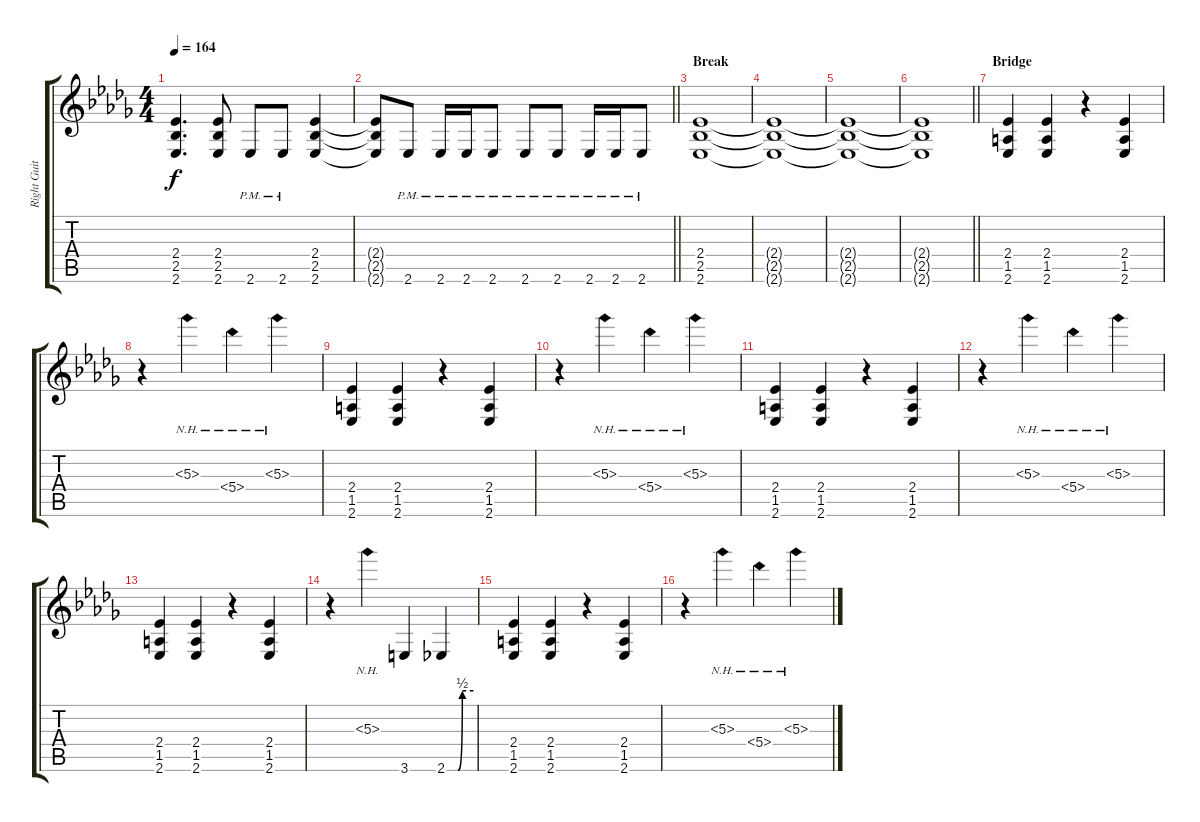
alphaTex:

\track ("Right Guitar" "Right Guit") {instrument distortionguitar}
\staff {score tabs}
\tuning (Eb4 Bb3 Gb3 Db3 Ab2 Db2) {hide}
\ts (4 4)
\tempo 164
\clef g2
\ks db
(2.4 2.5 2.6).4{d dy f} (2.4 2.5 2.6).8 2.6{pm}.8 2.6{pm}.8 (2.4 2.5 2.6).4 |
\barLineRight lightlight
(2.4{t} 2.5{t} 2.6{t}).8 2.6{pm}.8 2.6{pm}.16 2.6{pm}.16 2.6{pm}.8 2.6{pm}.8 2.6{pm}.8 2.6{pm}.16 2.6{pm}.16 2.6{pm}.8 |
\section ("" "Break")
(2.4 2.5 2.6).1 |
(2.4{t} 2.5{t} 2.6{t}).1 |
(2.4{t} 2.5{t} 2.6{t}).1 |
\barLineRight lightlight
(2.4{t} 2.5{t} 2.6{t}).1 |
\section ("" "Bridge")
(2.4 1.5 2.6).4 (2.4 1.5 2.6).4 r.4 (2.4 1.5 2.6).4 |
r.4 5.3{nh}.4 5.4{nh}.4 5.3{nh}.4 |
(2.4 1.5 2.6).4 (2.4 1.5 2.6).4 r.4 (2.4 1.5 2.6).4 |
r.4 5.3{nh}.4 5.4{nh}.4 5.3{nh}.4 |
(2.4 1.5 2.6).4 (2.4 1.5 2.6).4 r.4 (2.4 1.5 2.6).4 |
r.4 5.3{nh}.4 5.4{nh}.4 5.3{nh}.4 |
(2.4 1.5 2.6).4 (2.4 1.5 2.6).4 r.4 (2.4 1.5 2.6).4 |
r.4 5.3{nh}.4 3.6.4 2.6{be (custom 0 0 25 0 35 2 60 2)}.4 |
(2.4 1.5 2.6).4 (2.4 1.5 2.6).4 r.4 (2.4 1.5 2.6).4 |
r.4 5.3{nh}.4 5.4{nh}.4 5.3{nh}.4
